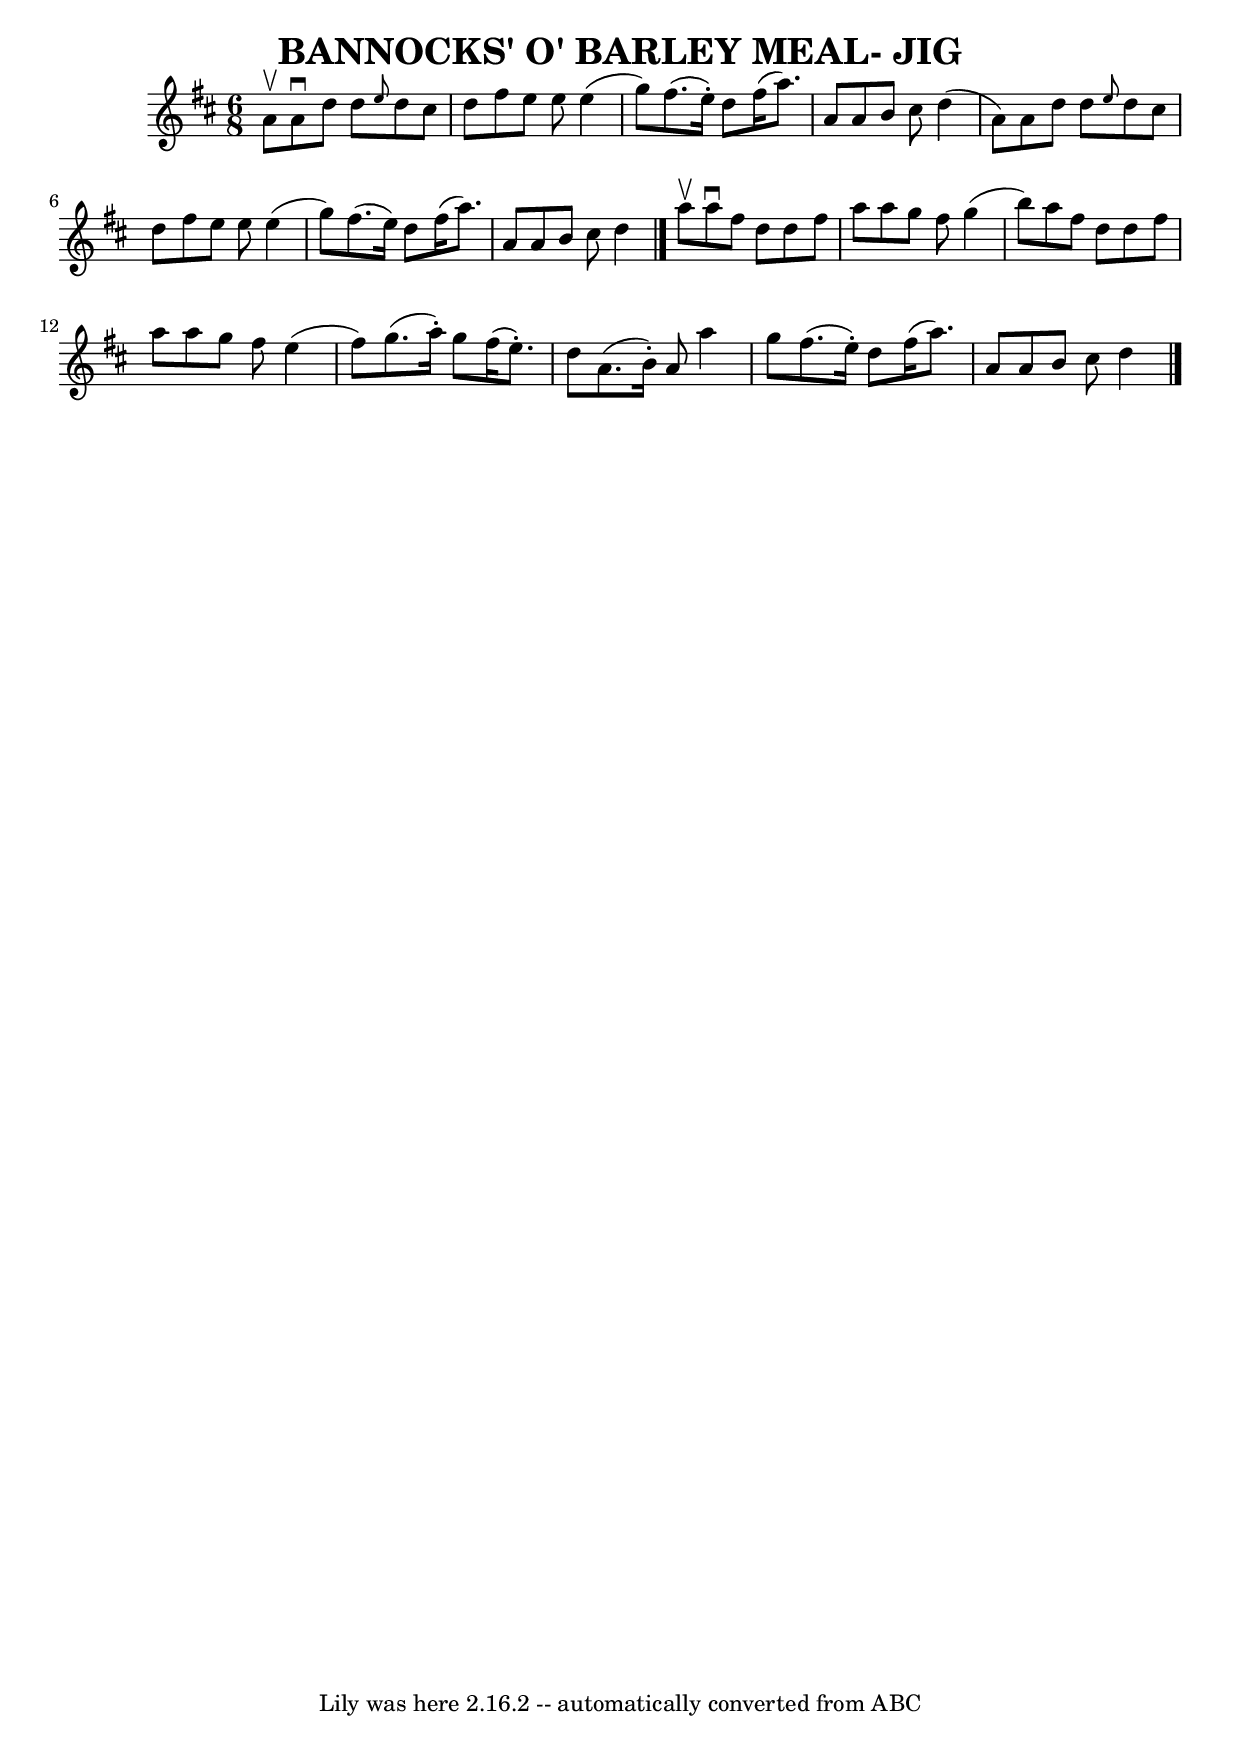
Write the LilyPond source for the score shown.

\version "2.16.2"
\include "Mammoth.ily"
\header {
  %% book = "Ryan's Mammoth Collection of Fiddle Tunes"
  crossRefNumber = "1"
  footnotes = ""
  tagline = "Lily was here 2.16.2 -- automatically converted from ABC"
  title = "BANNOCKS' O' BARLEY MEAL- JIG"

}
voicedefault =  {


  \time 6/8 
  \key d \major
  a'8^\upbow       |
  a'8^\downbow d''8    
  d''8  \grace { e''8  
	       } d''8 cis''8 d''8    |
  fis''8 e''8 
  e''8 e''4 (g''8)   |
  fis''8. (e''16 -.) d''8    
  fis''16 (a''8.) a'8    |
  a'8 b'8 cis''8 d''4 (a'8  -)       |
  a'8 d''8 d''8  \grace { e''8  
			} d''8 cis''8   
  d''8    |
  fis''8 e''8 e''8 e''4 (g''8)   |
  
  fis''8. (e''16) d''8 fis''16 (a''8.) a'8    |
  a'8   
  b'8 cis''8 d''4    \bar "|." a''8^\upbow       |
  a''8^\downbow fis''8 d''8 d''8 fis''8 a''8    |
  a''8 g''8 
  fis''8 g''4 (b''8)   |
  a''8 fis''8 d''8 d''8    
  fis''8 a''8    |
  a''8 g''8 fis''8 e''4 (fis''8)      
  |
  g''8. (a''16 -.) g''8 fis''16 (e''8. -.) d''8    
  |
  a'8. (b'16 -.) a'8 a''4 g''8    |
  fis''8. (
  e''16 -.) d''8 fis''16 (a''8.) a'8    |
  a'8 b'8    
  cis''8 d''4    \bar "|."   

}

\score{
  <<

    \context Staff="default"
    {
      \voicedefault 
      
    }

  >>
  \layout {
    
  }
  \midi {
  }

}
